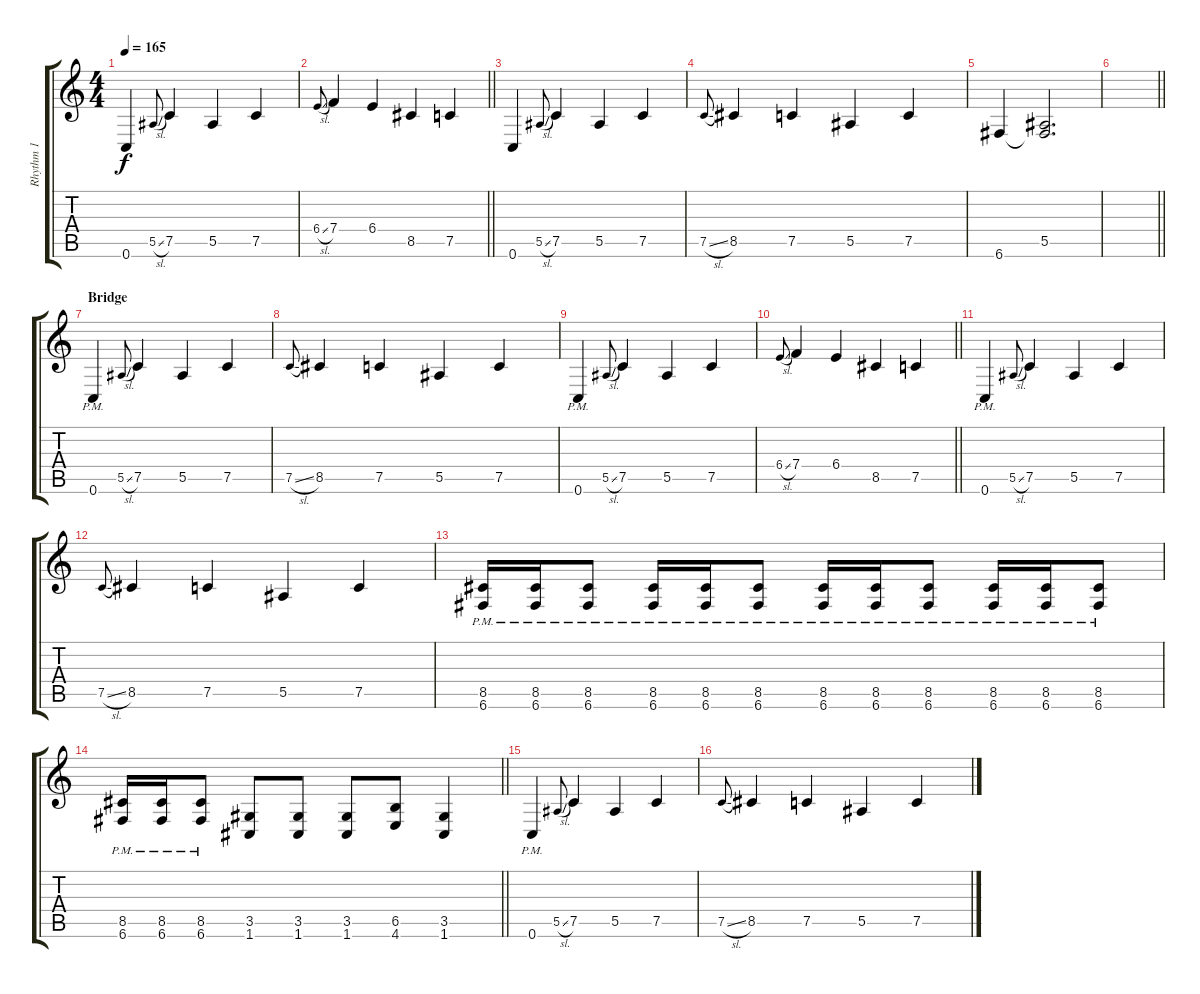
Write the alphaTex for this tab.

\track ("Rhythm 1" "Rhythm 1") {instrument distortionguitar}
\staff {score tabs}
\tuning (C4 G3 Eb3 Bb2 F2 C2) {hide}
\ts (4 4)
\tempo 165
\clef g2
\ks c
0.6.4{dy f} 5.5{sl}.8{gr onbeat} 7.5.4 5.5.4 7.5.4 |
\barLineRight lightlight
6.4{sl}.8{gr onbeat} 7.4.4 6.4.4 8.5.4 7.5.4 |
0.6.4 5.5{sl}.8{gr onbeat} 7.5.4 5.5.4 7.5.4 |
7.5{sl}.8{gr onbeat} 8.5.4 7.5.4 5.5.4 7.5.4 |
6.6.4 (5.5 6.6{t}).2{d} |
\barLineRight lightlight
|
\section ("" "Bridge")
0.6{pm}.4 5.5{sl}.8{gr onbeat} 7.5.4 5.5.4 7.5.4 |
7.5{sl}.8{gr onbeat} 8.5.4 7.5.4 5.5.4 7.5.4 |
0.6{pm}.4 5.5{sl}.8{gr onbeat} 7.5.4 5.5.4 7.5.4 |
\barLineRight lightlight
6.4{sl}.8{gr onbeat} 7.4.4 6.4.4 8.5.4 7.5.4 |
0.6{pm}.4 5.5{sl}.8{gr onbeat} 7.5.4 5.5.4 7.5.4 |
7.5{sl}.8{gr onbeat} 8.5.4 7.5.4 5.5.4 7.5.4 |
(8.5{pm} 6.6{pm}).16 (8.5{pm} 6.6{pm}).16 (8.5{pm} 6.6{pm}).8 (8.5{pm} 6.6{pm}).16 (8.5{pm} 6.6{pm}).16 (8.5{pm} 6.6{pm}).8 (8.5{pm} 6.6{pm}).16 (8.5{pm} 6.6{pm}).16 (8.5{pm} 6.6{pm}).8 (8.5{pm} 6.6{pm}).16 (8.5{pm} 6.6{pm}).16 (8.5{pm} 6.6{pm}).8 |
\barLineRight lightlight
(8.5{pm} 6.6{pm}).16 (8.5{pm} 6.6{pm}).16 (8.5{pm} 6.6{pm}).8 (3.5 1.6).8 (3.5 1.6).8 (3.5 1.6).8 (6.5 4.6).8 (3.5 1.6).4 |
0.6{pm}.4 5.5{sl}.8{gr onbeat} 7.5.4 5.5.4 7.5.4 |
7.5{sl}.8{gr onbeat} 8.5.4 7.5.4 5.5.4 7.5.4
